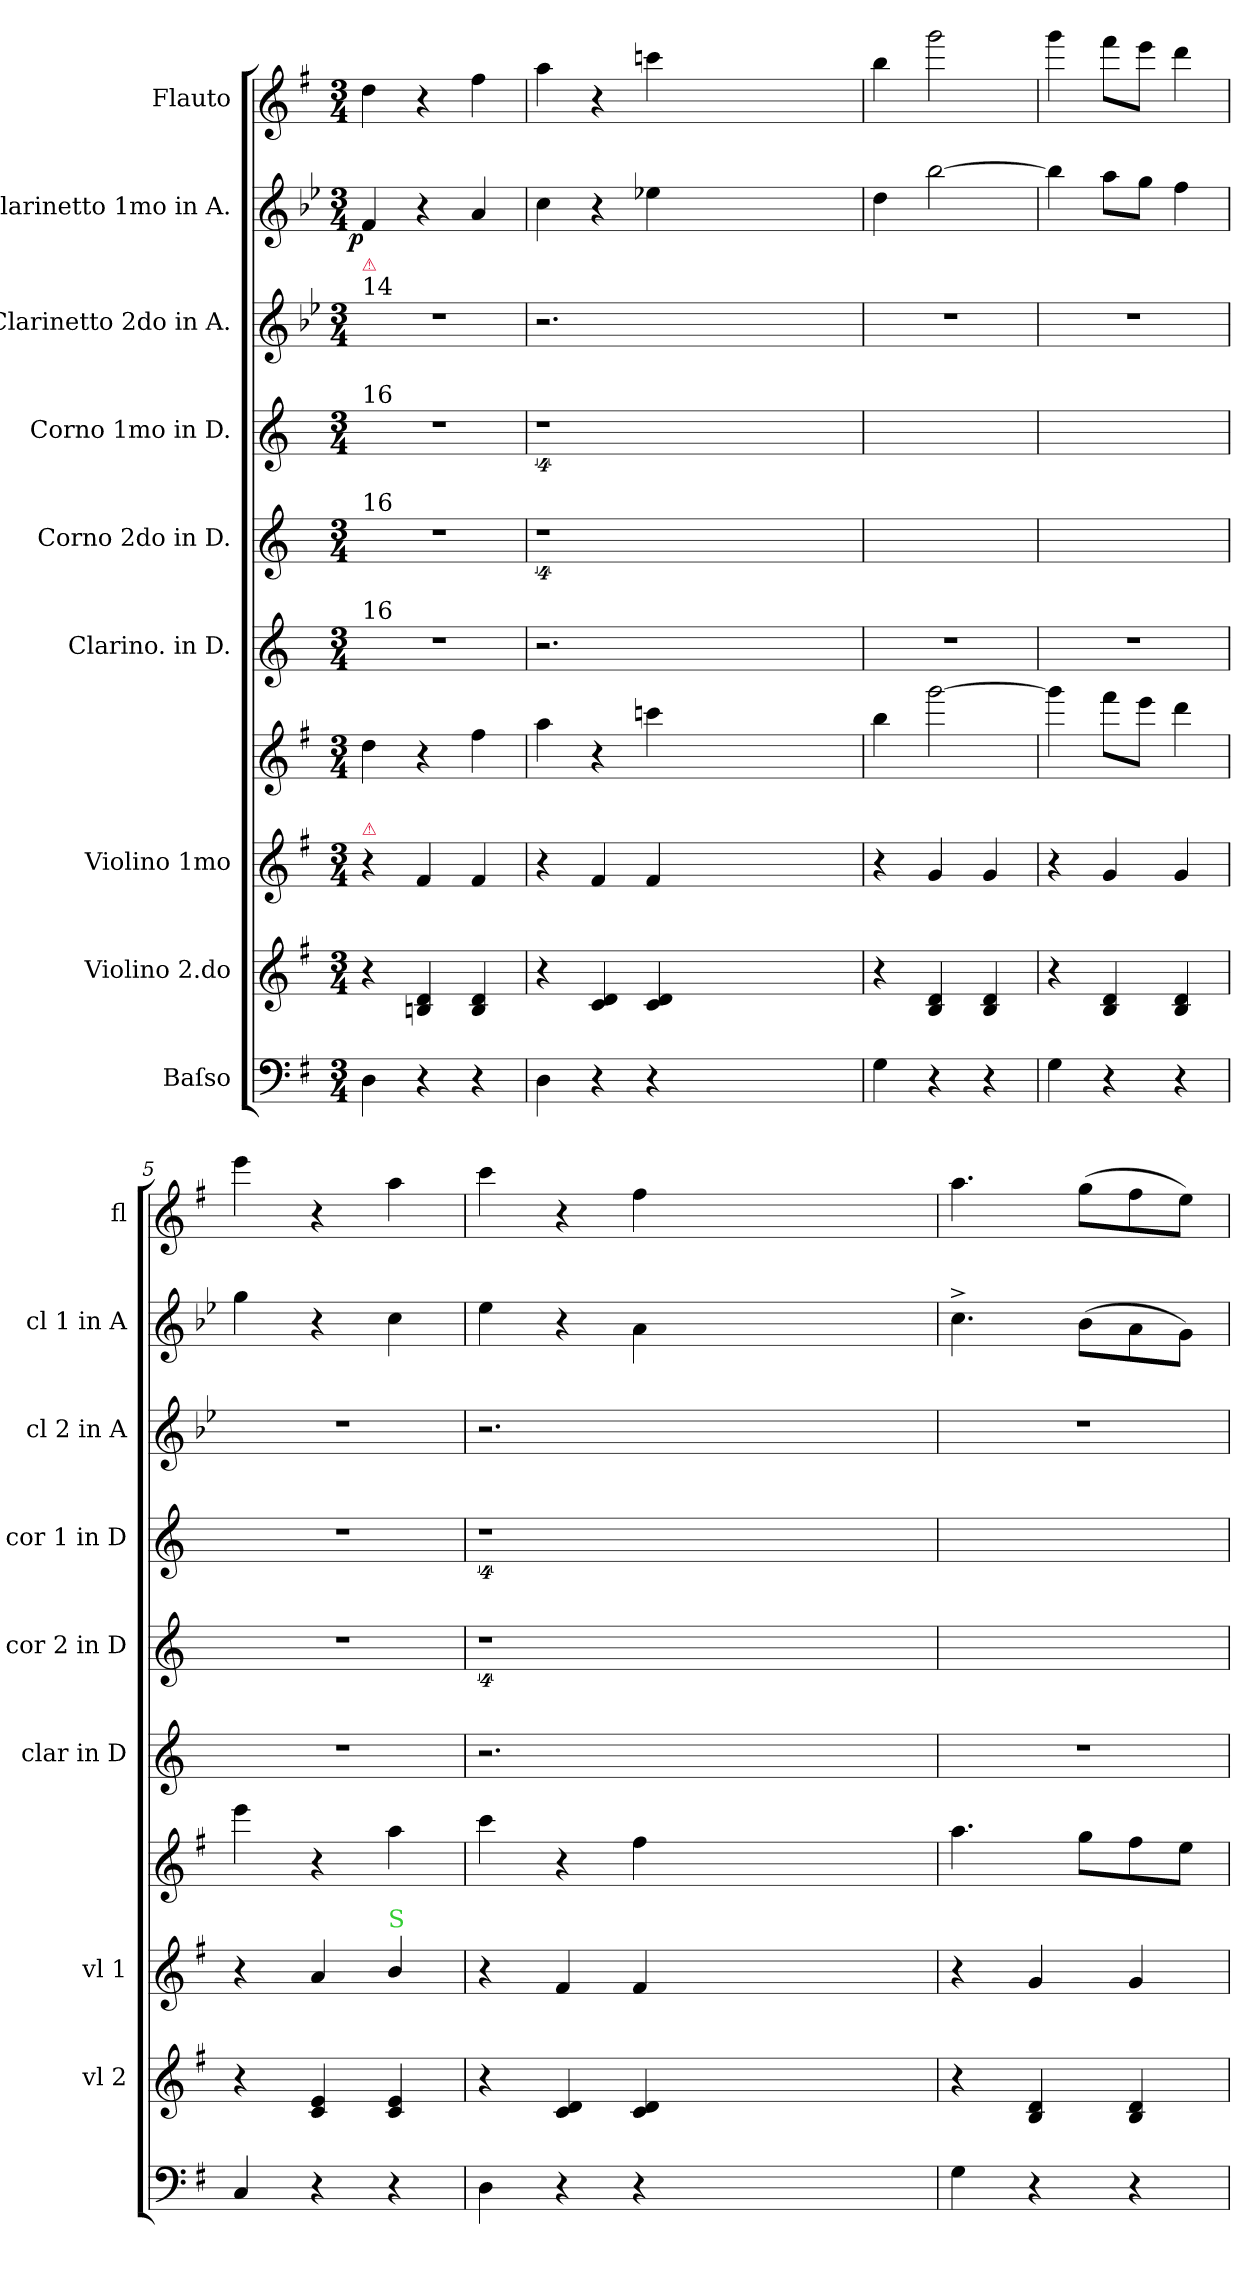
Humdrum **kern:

**kern	**kern	**kern	**kern	**kern	**kern	**kern	**kern	**kern	**dynam	**kern
*part9	*part8	*part7	*part7	*part6	*part5	*part4	*part3	*part2	*part2	*part1
*staff10	*staff9	*staff8	*staff7	*staff6	*staff5	*staff4	*staff3	*staff2	*staff2	*staff1
*I"Baſso	*I"Violino 2.do	*I"Violino 1mo	*	*I"Clarino. in D.	*I"Corno 2do in D.	*I"Corno 1mo in D.	*I"Clarinetto 2do in A.	*I"Clarinetto 1mo in A.	*	*I"Flauto
*	*I'vl 2	*I'vl 1	*	*I'clar in D	*I'cor 2 in D	*I'cor 1 in D	*I'cl 2 in A	*I'cl 1 in A	*	*I'fl
*clefF4	*clefG2	*clefG2	*clefG2	*clefG2	*clefG2	*clefG2	*clefG2	*clefG2	*	*clefG2
*	*	*	*	*ITrd-1c-2	*ITrd6c10	*ITrd6c10	*ITrd2c3	*ITrd2c3	*	*
*k[f#]	*k[f#]	*k[f#]	*k[f#]	*k[f#c#]	*k[f#c#]	*k[f#c#]	*k[f#]	*k[f#]	*	*k[f#]
*G:	*G:	*G:	*G:	*	*	*	*G:	*G:	*	*G:
*M3/4	*M3/4	*M3/4	*M3/4	*M3/4	*M3/4	*M3/4	*M3/4	*M3/4	*	*M3/4
=1	=1	=1	=1	=1	=1	=1	=1	=1	=1	=1
!	!	!	!	!	!	!	!	!LO:TX:b:color=crimson:t=⚠	!	!
!	!	!	!	!	!	!	!LO:TX:a:t=14	!	!	!
!	!	!	!	!	!	!LO:TX:a:t=16	!	!	!	!
!	!	!	!	!	!LO:TX:a:t=16	!	!	!	!	!
!	!	!	!	!LO:TX:a:t=16	!	!	!	!	!	!
!	!	!LO:TX:a:color=crimson:t=⚠	!	!	!	!	!	!	!	!
!	!	!	!	!	!	!	!	!	!LO:DY:rj	!
4D\	4r	4r	4dd\	2.r	2.r	2.r	2.r	4d/	p	4dd\
4r	4Bn/ 4d/	4f#/	4r	.	.	.	.	4r	.	4r
4r	4B/ 4d/	4f#/	4ff#\	.	.	.	.	4f#/	.	4ff#\
=2	=2	=2	=2	=2	=2	=2	=2	=2	=2	=2
4D\	4r	4r	4aa\	2.r	4%9r	4%9r	2.r	4a\	.	4aa\
4r	4c/ 4d/	4f#/	4r	.	.	.	.	4r	.	4r
4r	4c/ 4d/	4f#/	4cccn\	.	.	.	.	4ccn\	.	4cccn\
1.ryy	1.ryy	1.ryy	1.ryy	1.ryy	.	.	1.ryy	1.ryy	.	1.ryy
=3	=3	=3	=3	=3	=3	=3	=3	=3	=3	=3
4G\	4r	4r	4bb\	2.r	2.ryy	2.ryy	2.r	4b\	.	4bb\
4r	4B/ 4d/	4g/	[2ggg\	.	.	.	.	[2gg\	.	2ggg\
4r	4B/ 4d/	4g/	.	.	.	.	.	.	.	.
=4	=4	=4	=4	=4	=4	=4	=4	=4	=4	=4
4G\	4r	4r	4ggg\]	2.r	2.ryy	2.ryy	2.r	4gg\]	.	4ggg\
4r	4B/ 4d/	4g/	8fff#\L	.	.	.	.	8ff#\L	.	8fff#\L
.	.	.	8eee\J	.	.	.	.	8ee\J	.	8eee\J
4r	4B/ 4d/	4g/	4ddd\	.	.	.	.	4dd\	.	4ddd\
=5	=5	=5	=5	=5	=5	=5	=5	=5	=5	=5
4C/	4r	4r	4eee\	2.r	2.r	2.r	2.r	4ee\	.	4eee\
4r	4c/ 4e/	4a/	4r	.	.	.	.	4r	.	4r
!	!	!LO:TX:a:color=limegreen:t=S	!	!	!	!	!	!	!	!
4r	4c/ 4e/	4b/	4aa\	.	.	.	.	4a\	.	4aa\
=6	=6	=6	=6	=6	=6	=6	=6	=6	=6	=6
4D\	4r	4r	4ccc\	2.r	4%9r	4%9r	2.r	4cc\	.	4ccc\
4r	4c/ 4d/	4f#/	4r	.	.	.	.	4r	.	4r
4r	4c/ 4d/	4f#/	4ff#\	.	.	.	.	4f#\	.	4ff#\
1.ryy	1.ryy	1.ryy	1.ryy	1.ryy	.	.	1.ryy	1.ryy	.	1.ryy
=7	=7	=7	=7	=7	=7	=7	=7	=7	=7	=7
4G\	4r	4r	4.aa\	2.r	2.ryy	2.ryy	2.r	4.a^\	.	4.aa\
4r	4B/ 4d/	4g/	.	.	.	.	.	.	.	.
.	.	.	8gg\L	.	.	.	.	(8g\L	.	(8gg\L
4r	4B/ 4d/	4g/	8ff#\	.	.	.	.	8f#\	.	8ff#\
.	.	.	8ee\J	.	.	.	.	8e\J)	.	8ee\J)
=	=	=	=	=	=	=	=	=	=	=
*-	*-	*-	*-	*-	*-	*-	*-	*-	*-	*-
